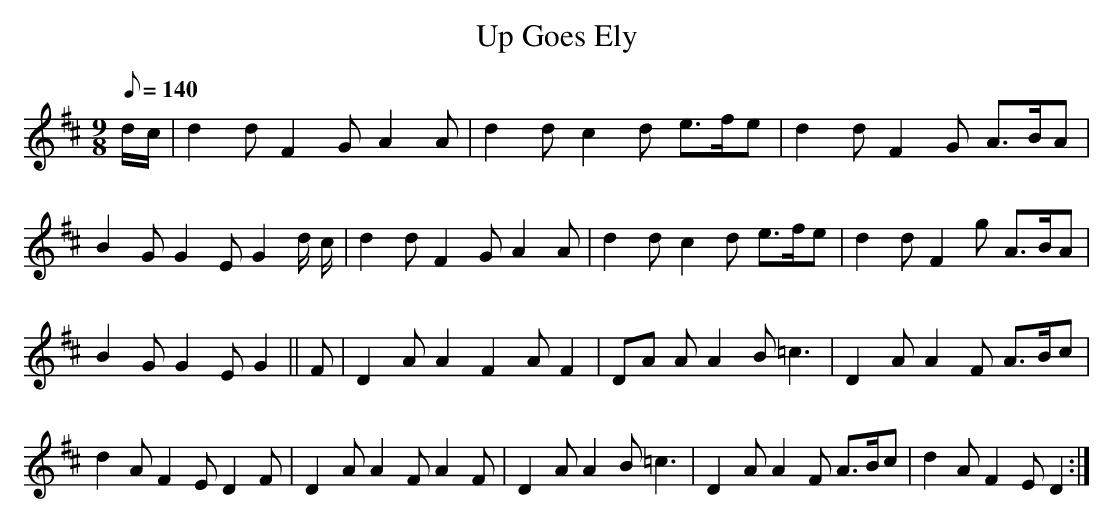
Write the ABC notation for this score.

X:1
T:Up Goes Ely
M:9/8
L:1/8
Q:140
K:D
d/2c/2| d2 d F2 G A2 A| d2 d c2 d e>fe| d2 d F2 G A>BA| B2 G G2 E G2 d/2 c/2|d2 d F2 G A2 A| d2 d c2 d e>fe|d2 d F2g A>BA|B2 G G2 E G2|| F |D2 A A2 F2 A F2|DA A A2 B =c3| D2 A A2 F A>Bc| d2 A F2 E D2 F| D2 A A2 F A2 F | D2 A A2 B =c3|D2 A A2 F A>Bc |d2 A F2 E D2:|
